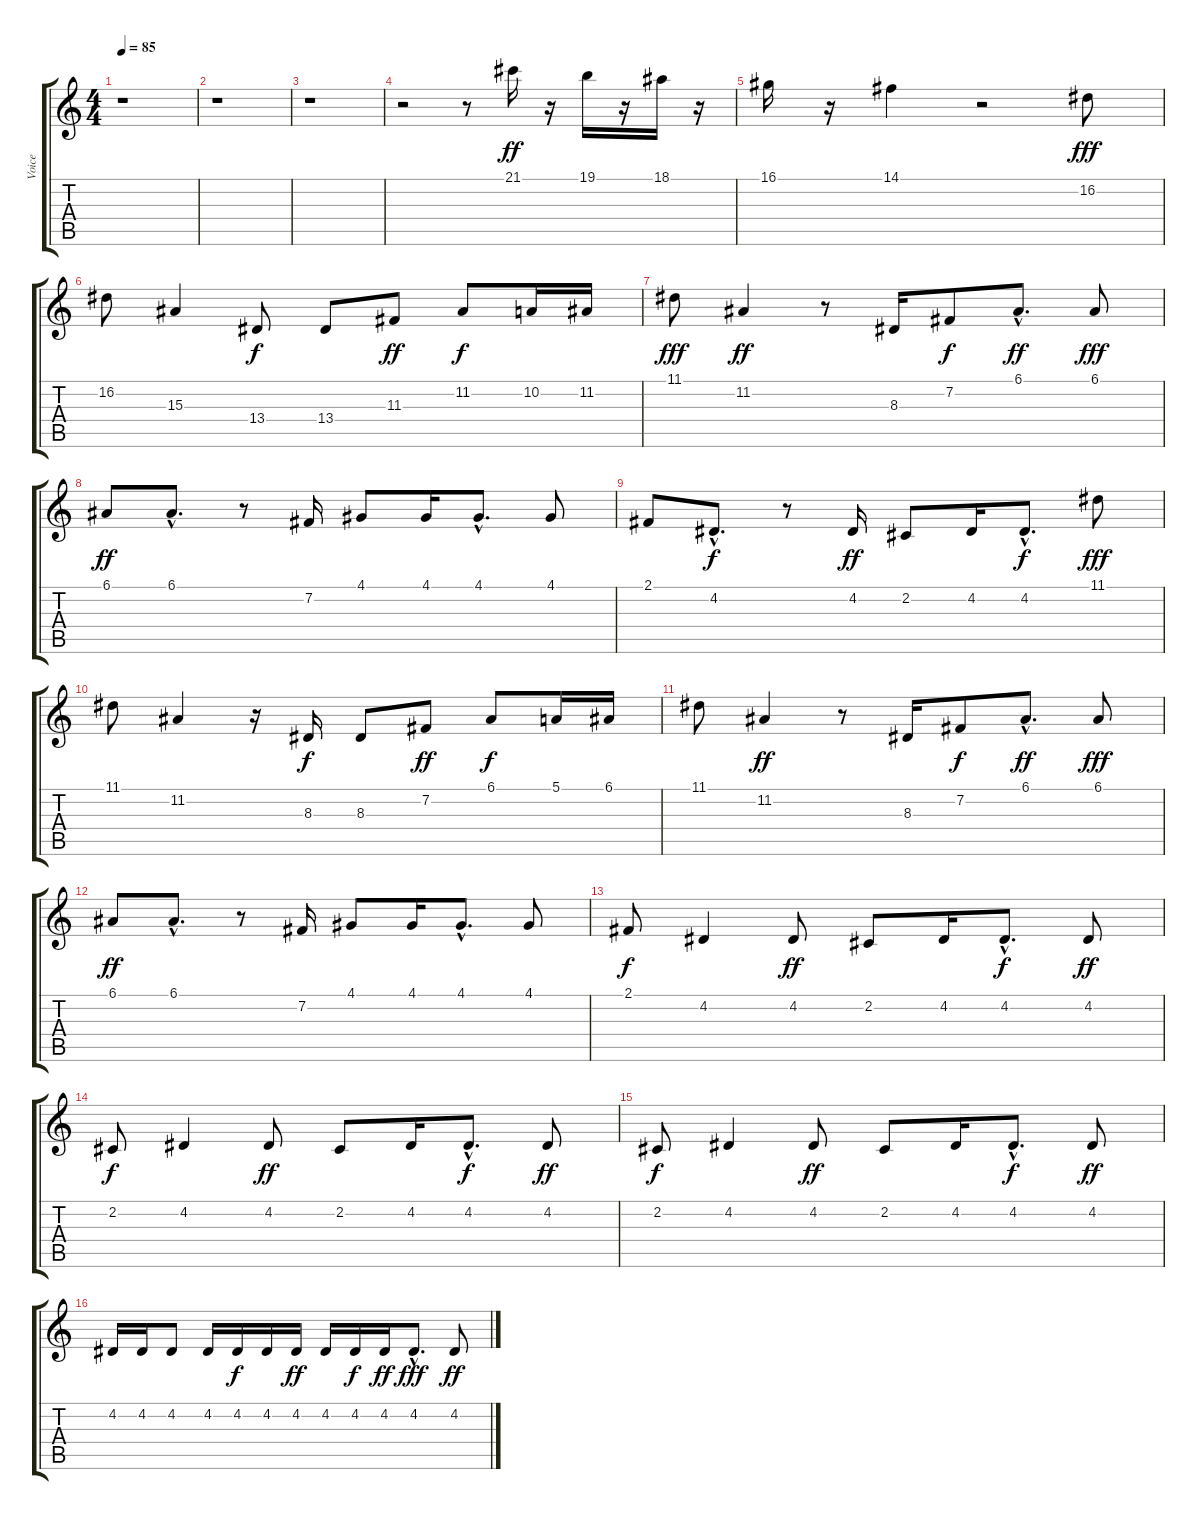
\track ("Voice" "Voice") {instrument flute}
\staff {score tabs}
\tuning (E4 B3 G3 D3 A2 E2) {hide}
\ts (4 4)
\tempo 85
\clef g2
\ks c
r.1{dy ff instrument flute} |
r.1 |
r.1 |
r.2 r.8 21.1.16 r.16 19.1.16 r.16 18.1.16 r.16 |
16.1.16 r.16 14.1.4 r.2 16.2.8{dy fff} |
16.2.8 15.3.4 13.4.8{dy f} 13.4.8 11.3.8{dy ff} 11.2.8{dy f} 10.2.16 11.2.16 |
11.1.8{dy fff} 11.2.4{dy ff} r.8 8.3.16 7.2.8{dy f} 6.1{hac}.8{d dy ff} 6.1.8{dy fff} |
6.1.8{dy ff} 6.1{hac}.8{d} r.8 7.2.16 4.1.8 4.1.16 4.1{hac}.8{d} 4.1.8 |
2.1.8 4.2{hac}.8{d dy f} r.8 4.2.16{dy ff} 2.2.8 4.2.16 4.2{hac}.8{d dy f} 11.1.8{dy fff} |
11.1.8 11.2.4 r.16 8.3.16{dy f} 8.3.8 7.2.8{dy ff} 6.1.8{dy f} 5.1.16 6.1.16 |
11.1.8 11.2.4{dy ff} r.8 8.3.16 7.2.8{dy f} 6.1{hac}.8{d dy ff} 6.1.8{dy fff} |
6.1.8{dy ff} 6.1{hac}.8{d} r.8 7.2.16 4.1.8 4.1.16 4.1{hac}.8{d} 4.1.8 |
2.1.8{dy f} 4.2.4 4.2.8{dy ff} 2.2.8 4.2.16 4.2{hac}.8{d dy f} 4.2.8{dy ff} |
2.2.8{dy f} 4.2.4 4.2.8{dy ff} 2.2.8 4.2.16 4.2{hac}.8{d dy f} 4.2.8{dy ff} |
2.2.8{dy f} 4.2.4 4.2.8{dy ff} 2.2.8 4.2.16 4.2{hac}.8{d dy f} 4.2.8{dy ff} |
4.2.16 4.2.16 4.2.8 4.2.16 4.2.16{dy f} 4.2.16 4.2.16{dy ff} 4.2.16 4.2.16{dy f} 4.2.16{dy ff} 4.2{hac}.8{d dy fff} 4.2.8{dy ff}
